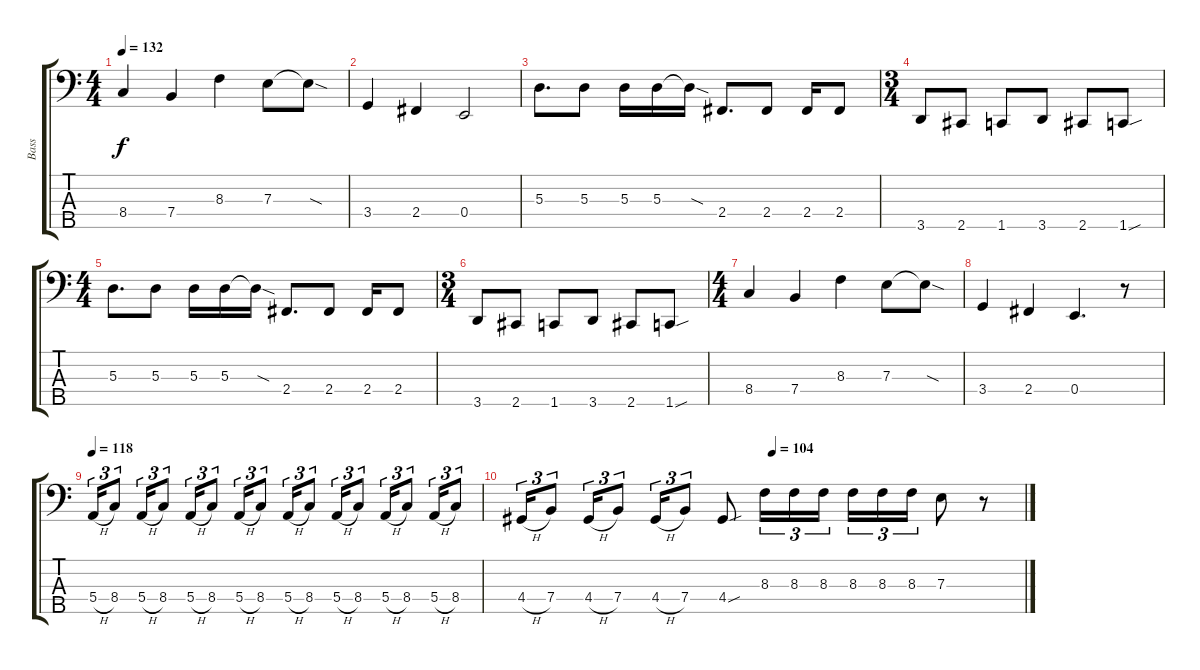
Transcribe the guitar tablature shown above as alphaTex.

\track ("Bass" "Bass") {instrument electricbassfinger}
\staff {score tabs}
\tuning (G2 D2 A1 E1 B0) {hide}
\ts (4 4)
\tempo 132
\clef f4
\ks c
8.4.4{dy f} 7.4.4 8.3.4 7.3.8 7.3{sod t}.8 |
3.4.4 2.4.4 0.4.2 |
5.3.8{d} 5.3.8 5.3.16 5.3.16 5.3{sod t}.16 2.4.8{d} 2.4.8 2.4.16 2.4.8 |
\ts (3 4)
3.5.8 2.5.8 1.5.8 3.5.8 2.5.8 1.5{sou}.8 |
\ts (4 4)
5.3.8{d} 5.3.8 5.3.16 5.3.16 5.3{sod t}.16 2.4.8{d} 2.4.8 2.4.16 2.4.8 |
\ts (3 4)
3.5.8 2.5.8 1.5.8 3.5.8 2.5.8 1.5{sou}.8 |
\ts (4 4)
8.4.4 7.4.4 8.3.4 7.3.8 7.3{sod t}.8 |
3.4.4 2.4.4 0.4.4{d} r.8 |
\tempo 118
5.4{h}.16{tu (3 2)} 8.4.8{tu (3 2)} 5.4{h}.16{tu (3 2)} 8.4.8{tu (3 2)} 5.4{h}.16{tu (3 2)} 8.4.8{tu (3 2)} 5.4{h}.16{tu (3 2)} 8.4.8{tu (3 2)} 5.4{h}.16{tu (3 2)} 8.4.8{tu (3 2)} 5.4{h}.16{tu (3 2)} 8.4.8{tu (3 2)} 5.4{h}.16{tu (3 2)} 8.4.8{tu (3 2)} 5.4{h}.16{tu (3 2)} 8.4.8{tu (3 2)} |
\tempo (104 0.5)
4.4{h}.16{tu (3 2)} 7.4.8{tu (3 2)} 4.4{h}.16{tu (3 2)} 7.4.8{tu (3 2)} 4.4{h}.16{tu (3 2)} 7.4.8{tu (3 2)} 4.4{sou}.8 8.3.16{tu (3 2)} 8.3.16{tu (3 2)} 8.3.16{tu (3 2) beam splitsecondary} 8.3.16{tu (3 2)} 8.3.16{tu (3 2)} 8.3.16{tu (3 2)} 7.3.8 r.8
